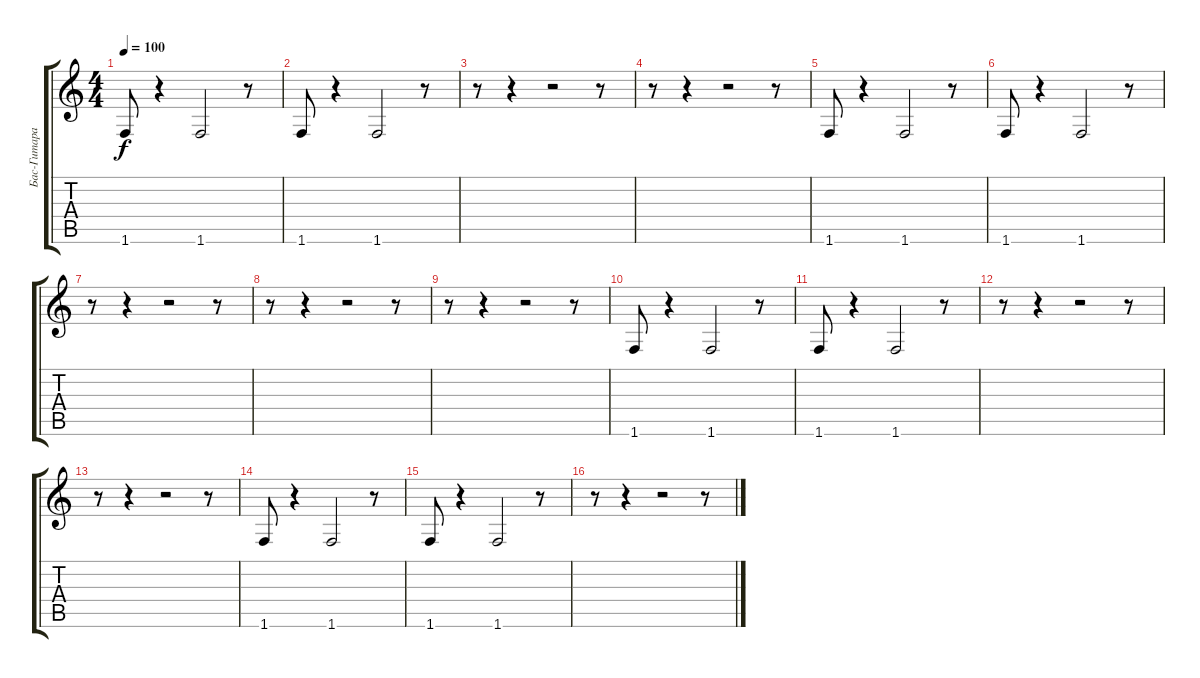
\track ("Бас-Гитара" "Бас-Гитара") {instrument electricbassfinger}
\staff {score tabs}
\tuning (E4 B3 G3 D3 A2 E2) {hide}
\ts (4 4)
\tempo 100
\clef g2
\ks c
1.6.8{dy f} r.4 1.6.2 r.8 |
1.6.8 r.4 1.6.2 r.8 |
r.8 r.4 r.2 r.8 |
r.8 r.4 r.2 r.8 |
1.6.8 r.4 1.6.2 r.8 |
1.6.8 r.4 1.6.2 r.8 |
r.8 r.4 r.2 r.8 |
r.8 r.4 r.2 r.8 |
r.8 r.4 r.2 r.8 |
1.6.8 r.4 1.6.2 r.8 |
1.6.8 r.4 1.6.2 r.8 |
r.8 r.4 r.2 r.8 |
r.8 r.4 r.2 r.8 |
1.6.8 r.4 1.6.2 r.8 |
1.6.8 r.4 1.6.2 r.8 |
r.8 r.4 r.2 r.8
